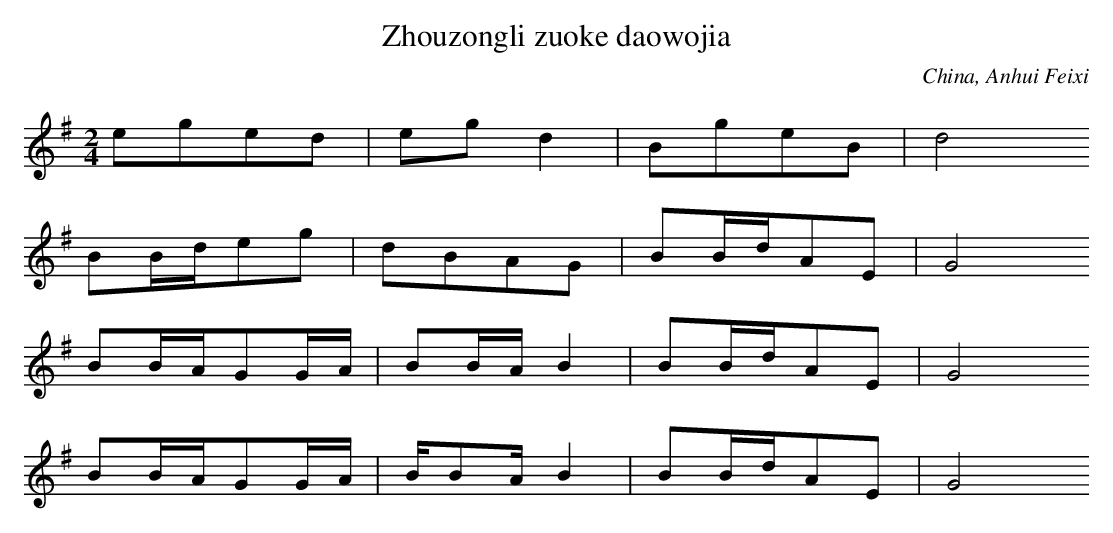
X:1
T: Zhouzongli zuoke daowojia
O: China, Anhui Feixi
M: 2/4
L: 1/16
K: G
e2g2e2d2 | e2g2d4 | B2g2e2B2 | d8
B2Bde2g2 | d2B2A2G2 | B2BdA2E2 | G8
B2BAG2GA | B2BAB4 | B2BdA2E2 | G8
B2BAG2GA | BB2AB4 | B2BdA2E2 | G8
